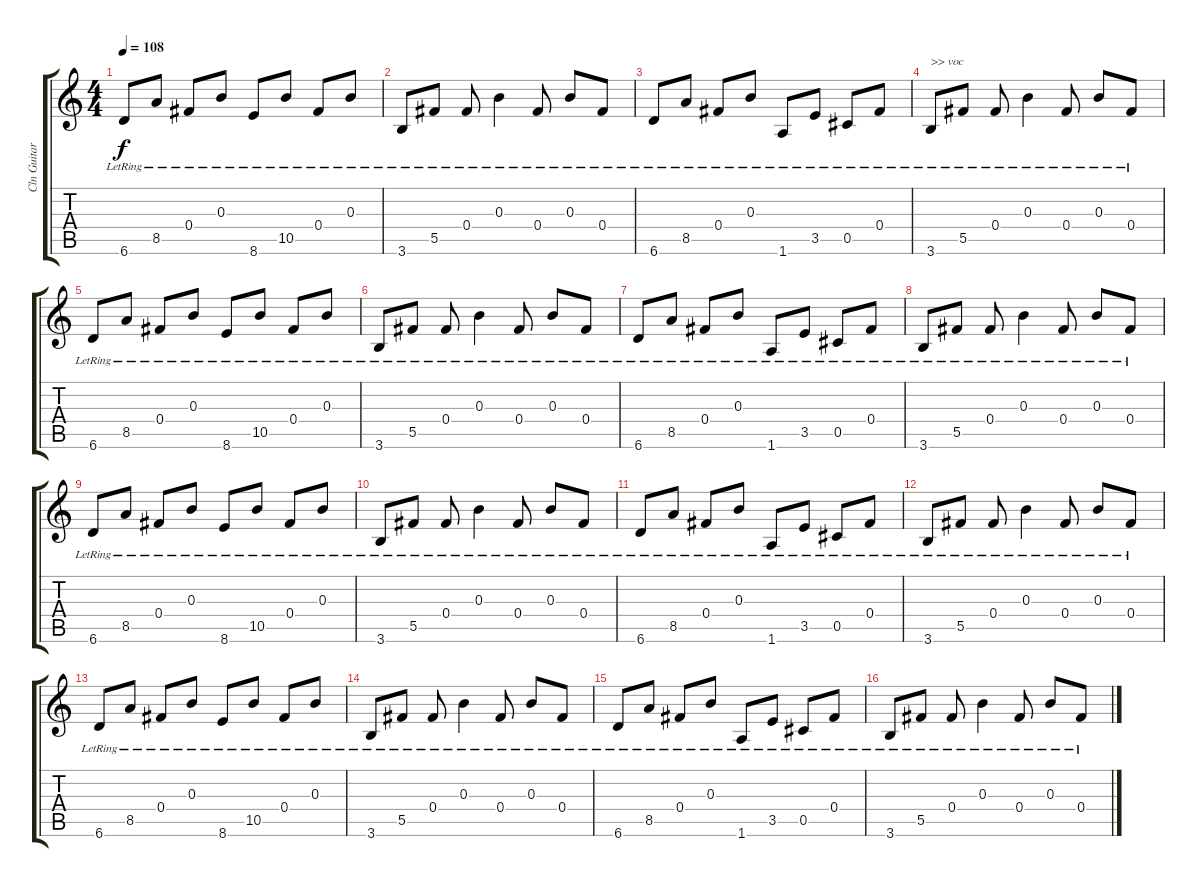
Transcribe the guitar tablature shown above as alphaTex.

\track ("Cln Guitar (Pitch Shift: 5 Notes+)" "Cln Guitar") {instrument electricguitarclean}
\staff {score tabs}
\tuning (Ab4 Eb4 B3 Gb3 Db3 Ab2) {hide}
\ts (4 4)
\tempo 108
\clef g2
\ks c
6.6{lr}.8{dy f} 8.5{lr}.8 0.4{lr}.8 0.3{lr}.8 8.6{lr}.8 10.5{lr}.8 0.4{lr}.8 0.3{lr}.8 |
3.6{lr}.8 5.5{lr}.8 0.4{lr}.8 0.3{lr}.4 0.4{lr}.8 0.3{lr}.8 0.4{lr}.8 |
6.6{lr}.8 8.5{lr}.8 0.4{lr}.8 0.3{lr}.8 1.6{lr}.8 3.5{lr}.8 0.5{lr}.8 0.4{lr}.8 |
3.6{lr}.8{txt ">> voc"} 5.5{lr}.8 0.4{lr}.8 0.3{lr}.4 0.4{lr}.8 0.3{lr}.8 0.4{lr}.8 |
6.6{lr}.8 8.5{lr}.8 0.4{lr}.8 0.3{lr}.8 8.6{lr}.8 10.5{lr}.8 0.4{lr}.8 0.3{lr}.8 |
3.6{lr}.8 5.5{lr}.8 0.4{lr}.8 0.3{lr}.4 0.4{lr}.8 0.3{lr}.8 0.4{lr}.8 |
6.6{lr}.8 8.5{lr}.8 0.4{lr}.8 0.3{lr}.8 1.6{lr}.8 3.5{lr}.8 0.5{lr}.8 0.4{lr}.8 |
3.6{lr}.8 5.5{lr}.8 0.4{lr}.8 0.3{lr}.4 0.4{lr}.8 0.3{lr}.8 0.4{lr}.8 |
6.6{lr}.8 8.5{lr}.8 0.4{lr}.8 0.3{lr}.8 8.6{lr}.8 10.5{lr}.8 0.4{lr}.8 0.3{lr}.8 |
3.6{lr}.8 5.5{lr}.8 0.4{lr}.8 0.3{lr}.4 0.4{lr}.8 0.3{lr}.8 0.4{lr}.8 |
6.6{lr}.8 8.5{lr}.8 0.4{lr}.8 0.3{lr}.8 1.6{lr}.8 3.5{lr}.8 0.5{lr}.8 0.4{lr}.8 |
3.6{lr}.8 5.5{lr}.8 0.4{lr}.8 0.3{lr}.4 0.4{lr}.8 0.3{lr}.8 0.4{lr}.8 |
6.6{lr}.8 8.5{lr}.8 0.4{lr}.8 0.3{lr}.8 8.6{lr}.8 10.5{lr}.8 0.4{lr}.8 0.3{lr}.8 |
3.6{lr}.8 5.5{lr}.8 0.4{lr}.8 0.3{lr}.4 0.4{lr}.8 0.3{lr}.8 0.4{lr}.8 |
6.6{lr}.8 8.5{lr}.8 0.4{lr}.8 0.3{lr}.8 1.6{lr}.8 3.5{lr}.8 0.5{lr}.8 0.4{lr}.8 |
3.6{lr}.8 5.5{lr}.8 0.4{lr}.8 0.3{lr}.4 0.4{lr}.8 0.3{lr}.8 0.4{lr}.8
